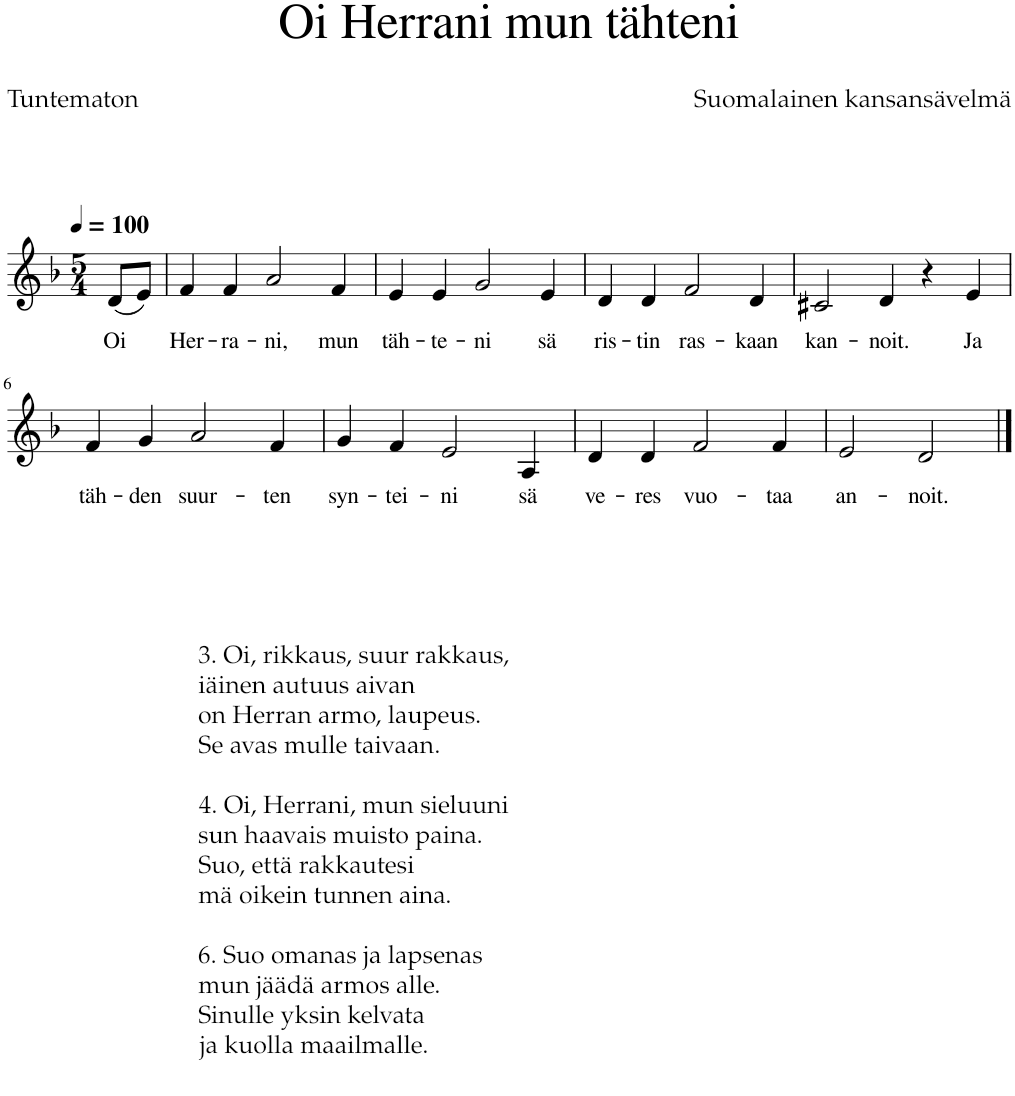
**kern	**text
*part1	*part1
*staff1	*staff1
*I"Staff	*
*clefG2	*
*k[b-]	*
*M5/4	*
*MM100	*
=1	=1
!	!LO:LY:b
(8d/L	Oi
8e/J)	.
=2	=2
!	!LO:LY:b
4f/	Her-
!	!LO:LY:b
4f/	-ra-
!	!LO:LY:b
2a/	-ni,
!	!LO:LY:b
4f/	mun
=3	=3
!	!LO:LY:b
4e/	täh-
!	!LO:LY:b
4e/	-te-
!	!LO:LY:b
2g/	-ni
!	!LO:LY:b
4e/	sä
=4	=4
!	!LO:LY:b
4d/	ris-
!	!LO:LY:b
4d/	-tin
!	!LO:LY:b
2f/	ras-
!	!LO:LY:b
4d/	-kaan
=5	=5
!	!LO:LY:b
2c#X/	kan-
!	!LO:LY:b
4d/	-noit.
4r	.
!	!LO:LY:b
4e/	Ja
!!LO:LB:g=z
=6	=6
!	!LO:LY:b
4f/	täh-
!	!LO:LY:b
4g/	-den
!	!LO:LY:b
2a/	suur-
!	!LO:LY:b
4f/	-ten
=7	=7
!	!LO:LY:b
4g/	syn-
!	!LO:LY:b
4f/	-tei-
!	!LO:LY:b
2e/	-ni
!	!LO:LY:b
4A/	sä
=8	=8
!	!LO:LY:b
4d/	ve-
!	!LO:LY:b
4d/	-res
!	!LO:LY:b
2f/	vuo-
!	!LO:LY:b
4f/	-taa
=9	=9
!	!LO:LY:b
2e/	an-
!	!LO:LY:b
2d/	-noit.
==	==
*-	*-
